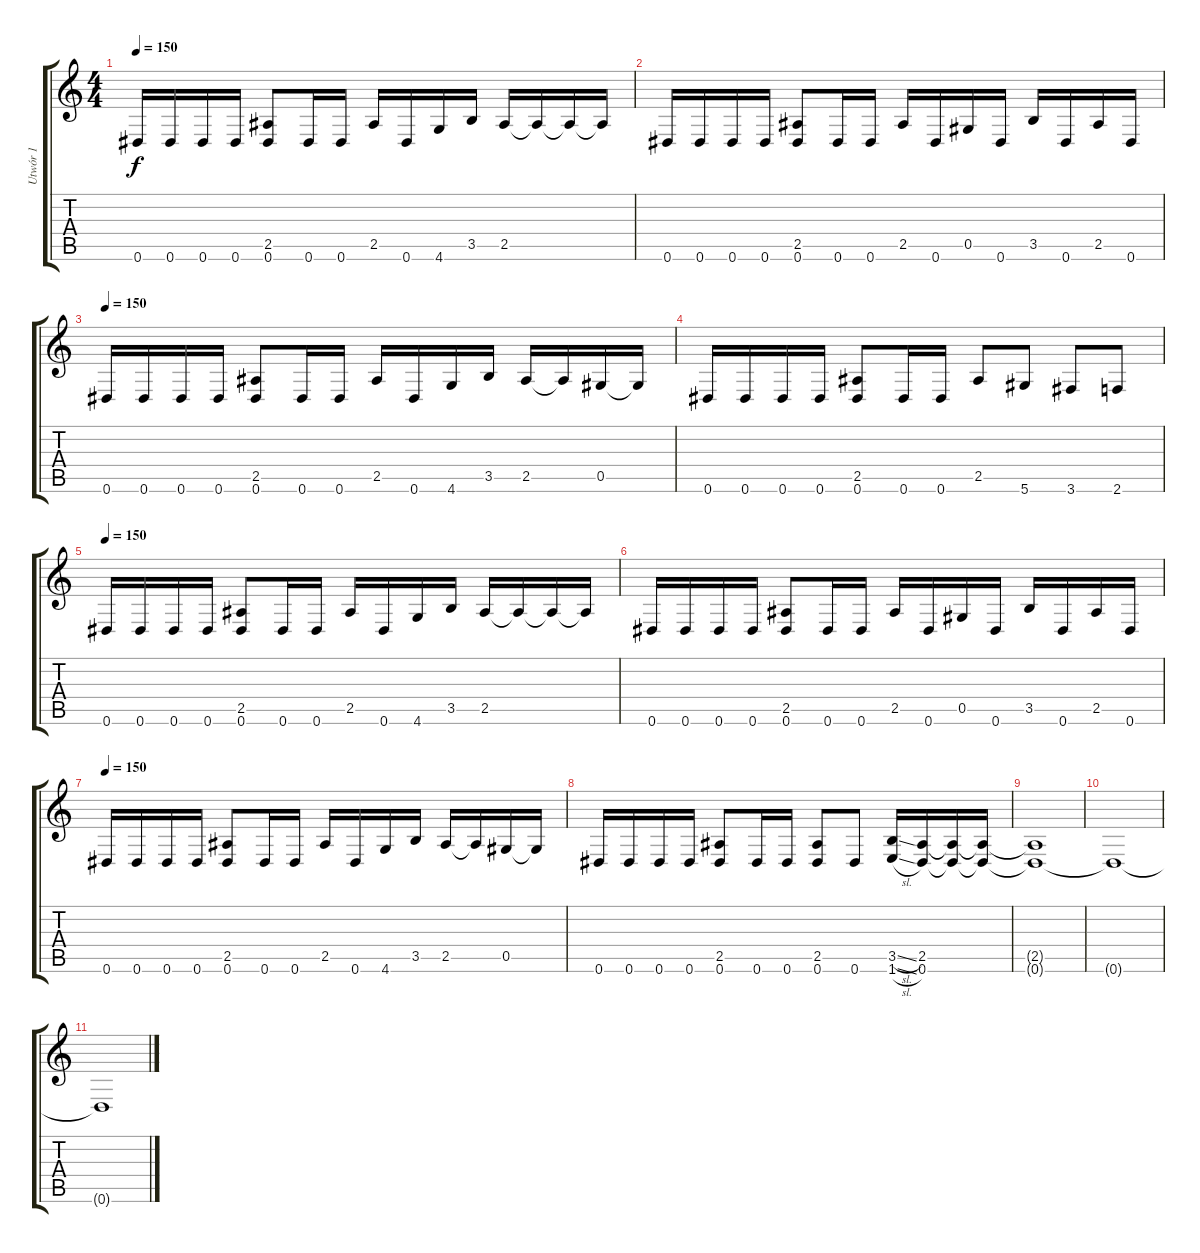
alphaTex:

\track ("Utwór 1" "Utwór 1") {instrument distortionguitar}
\staff {score tabs}
\tuning (Eb4 Bb3 Gb3 Db3 Ab2 Eb2) {hide}
\ts (4 4)
\tempo 150
\clef g2
\ks c
0.6.16{dy f} 0.6.16 0.6.16 0.6.16 (2.5 0.6).8 0.6.16 0.6.16 2.5.16 0.6.16 4.6.16 3.5.16 2.5.16 2.5{t}.16 2.5{t}.16 2.5{t}.16 |
0.6.16 0.6.16 0.6.16 0.6.16 (2.5 0.6).8 0.6.16 0.6.16 2.5.16 0.6.16 0.5.16 0.6.16 3.5.16 0.6.16 2.5.16 0.6.16 |
\tempo 150
0.6.16 0.6.16 0.6.16 0.6.16 (2.5 0.6).8 0.6.16 0.6.16 2.5.16 0.6.16 4.6.16 3.5.16 2.5.16 2.5{t}.16 0.5.16 0.5{t}.16 |
0.6.16 0.6.16 0.6.16 0.6.16 (2.5 0.6).8 0.6.16 0.6.16 2.5.8 5.6.8 3.6.8 2.6.8 |
\tempo 150
0.6.16 0.6.16 0.6.16 0.6.16 (2.5 0.6).8 0.6.16 0.6.16 2.5.16 0.6.16 4.6.16 3.5.16 2.5.16 2.5{t}.16 2.5{t}.16 2.5{t}.16 |
0.6.16 0.6.16 0.6.16 0.6.16 (2.5 0.6).8 0.6.16 0.6.16 2.5.16 0.6.16 0.5.16 0.6.16 3.5.16 0.6.16 2.5.16 0.6.16 |
\tempo 150
0.6.16 0.6.16 0.6.16 0.6.16 (2.5 0.6).8 0.6.16 0.6.16 2.5.16 0.6.16 4.6.16 3.5.16 2.5.16 2.5{t}.16 0.5.16 0.5{t}.16 |
0.6.16 0.6.16 0.6.16 0.6.16 (2.5 0.6).8 0.6.16 0.6.16 (2.5 0.6).8 0.6.8 (3.5{sl} 1.6{sl}).16 (2.5 0.6).16 (2.5{t} 0.6{t}).16 (2.5{t} 0.6{t}).16 |
(2.5{t} 0.6{t}).1 |
0.6{t}.1 |
0.6{t}.1
